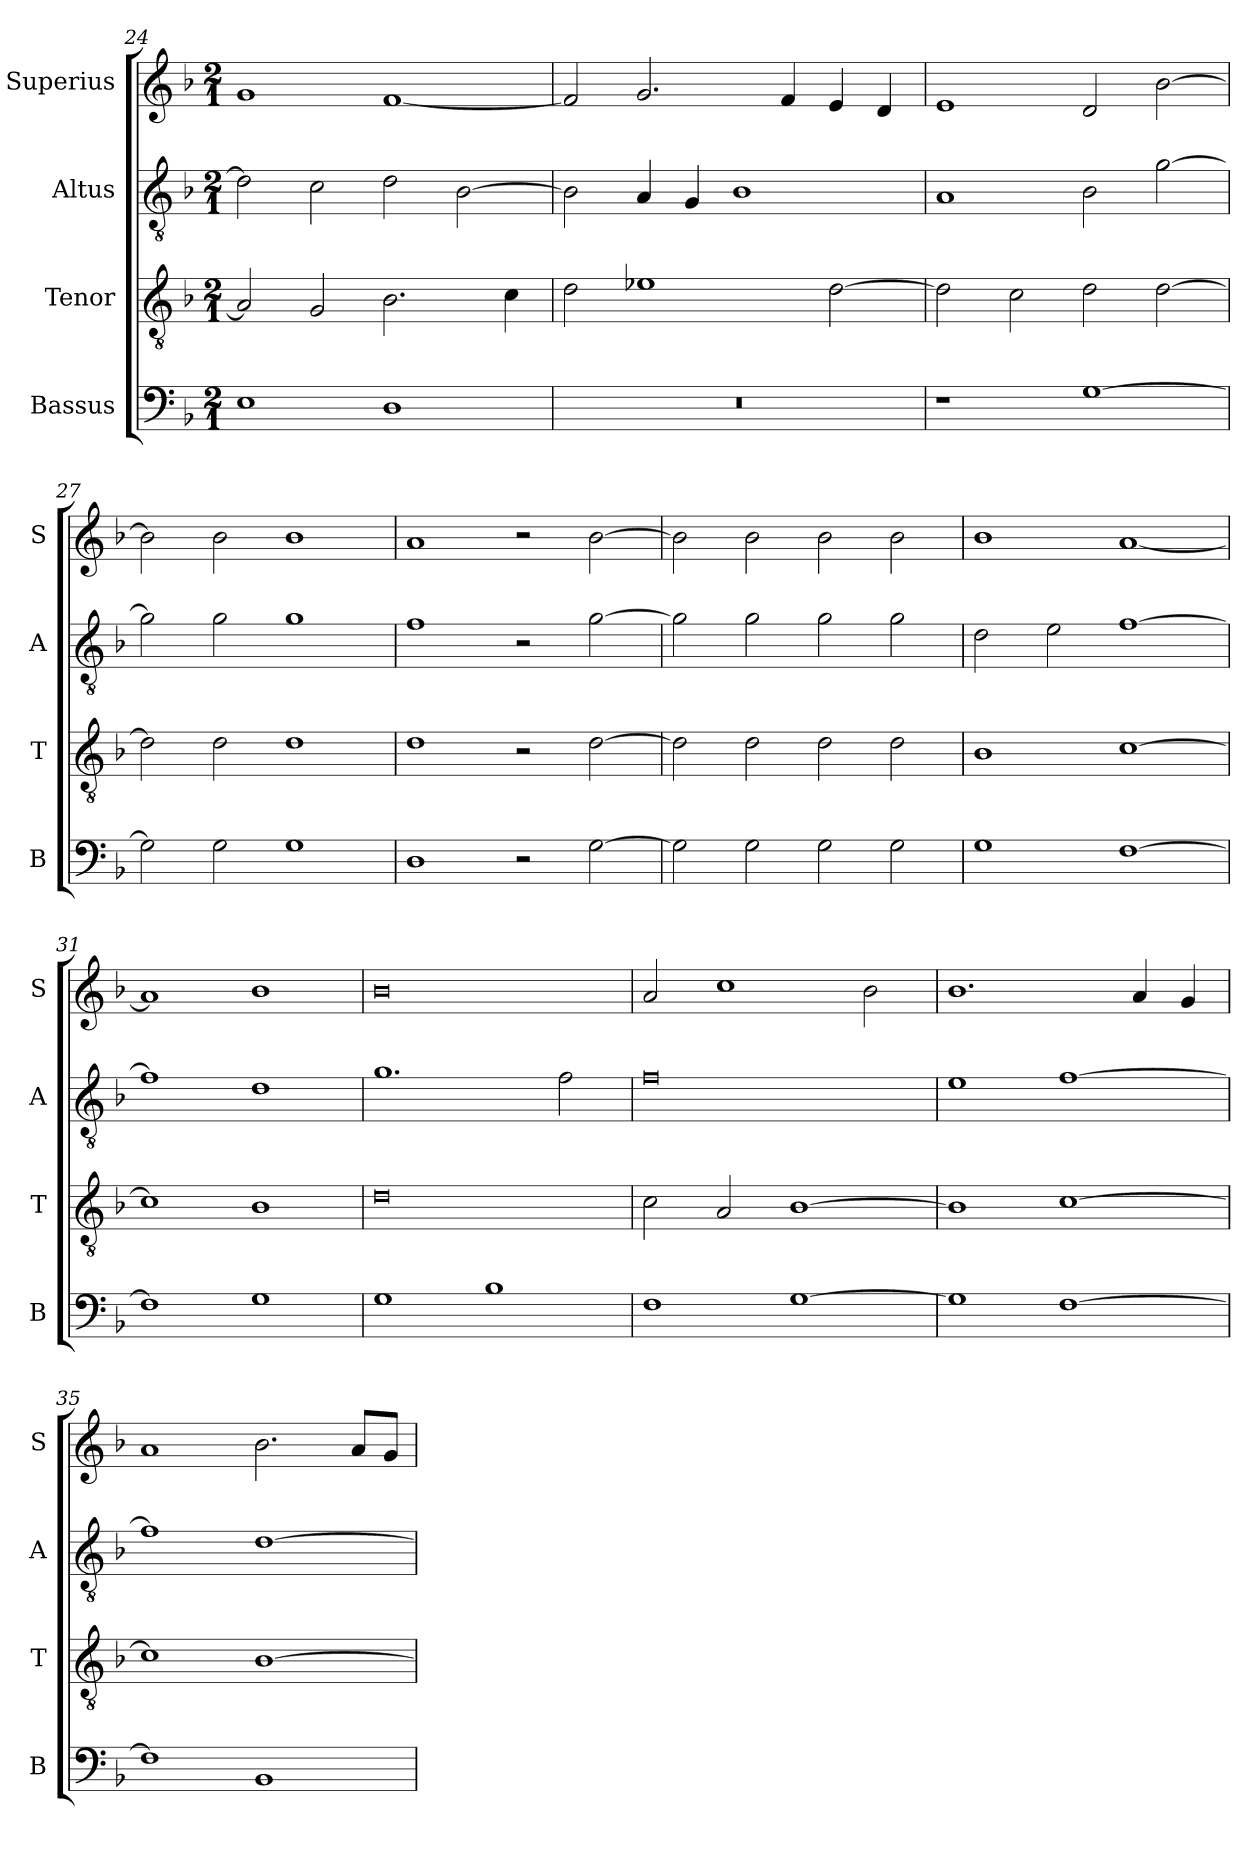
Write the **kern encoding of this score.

**kern	**kern	**kern	**kern
*part4	*part3	*part2	*part1
*staff4	*staff3	*staff2	*staff1
*I"Bassus	*I"Tenor	*I"Altus	*I"Superius
*I'B	*I'T	*I'A	*I'S
*clefF4	*clefGv2	*clefGv2	*clefG2
*k[b-]	*k[b-]	*k[b-]	*k[b-]
*F:	*F:	*F:	*F:
*M2/1	*M2/1	*M2/1	*M2/1
=24	=24	=24	=24
1E	2A]	2d]	1g
.	2G	2c	.
1D	2.B-	2d	[1f
.	.	[2B-	.
.	4c	.	.
=25	=25	=25	=25
0r	2d	2B-]	2f]
.	1e-X	4A	2.g
.	.	4G	.
.	.	1B-	.
.	.	.	4f
.	[2d	.	4e
.	.	.	4d
=26	=26	=26	=26
1r	2d]	1A	1e
.	2c	.	.
[1G	2d	2B-	2d
.	[2d	[2g	[2b-
=27	=27	=27	=27
2G]	2d]	2g]	2b-]
2G	2d	2g	2b-
1G	1d	1g	1b-
=28	=28	=28	=28
1D	1d	1f	1a
2r	2r	2r	2r
[2G	[2d	[2g	[2b-
=29	=29	=29	=29
2G]	2d]	2g]	2b-]
2G	2d	2g	2b-
2G	2d	2g	2b-
2G	2d	2g	2b-
=30	=30	=30	=30
1G	1B-	2d	1b-
.	.	2e	.
[1F	[1c	[1f	[1a
=31	=31	=31	=31
1F]	1c]	1f]	1a]
1G	1B-	1d	1b-
=32	=32	=32	=32
1G	0d	1.g	0b-
1B-	.	.	.
.	.	2f	.
=33	=33	=33	=33
1F	2c	0f	2a
.	2A	.	1cc
[1G	[1B-	.	.
.	.	.	2b-
=34	=34	=34	=34
1G]	1B-]	1e	1.b-
[1F	[1c	[1f	.
.	.	.	4a
.	.	.	4g
=35	=35	=35	=35
1F]	1c]	1f]	1a
1BB-	[1B-	[1d	2.b-
.	.	.	8aL
.	.	.	8gJ
=	=	=	=
*-	*-	*-	*-
